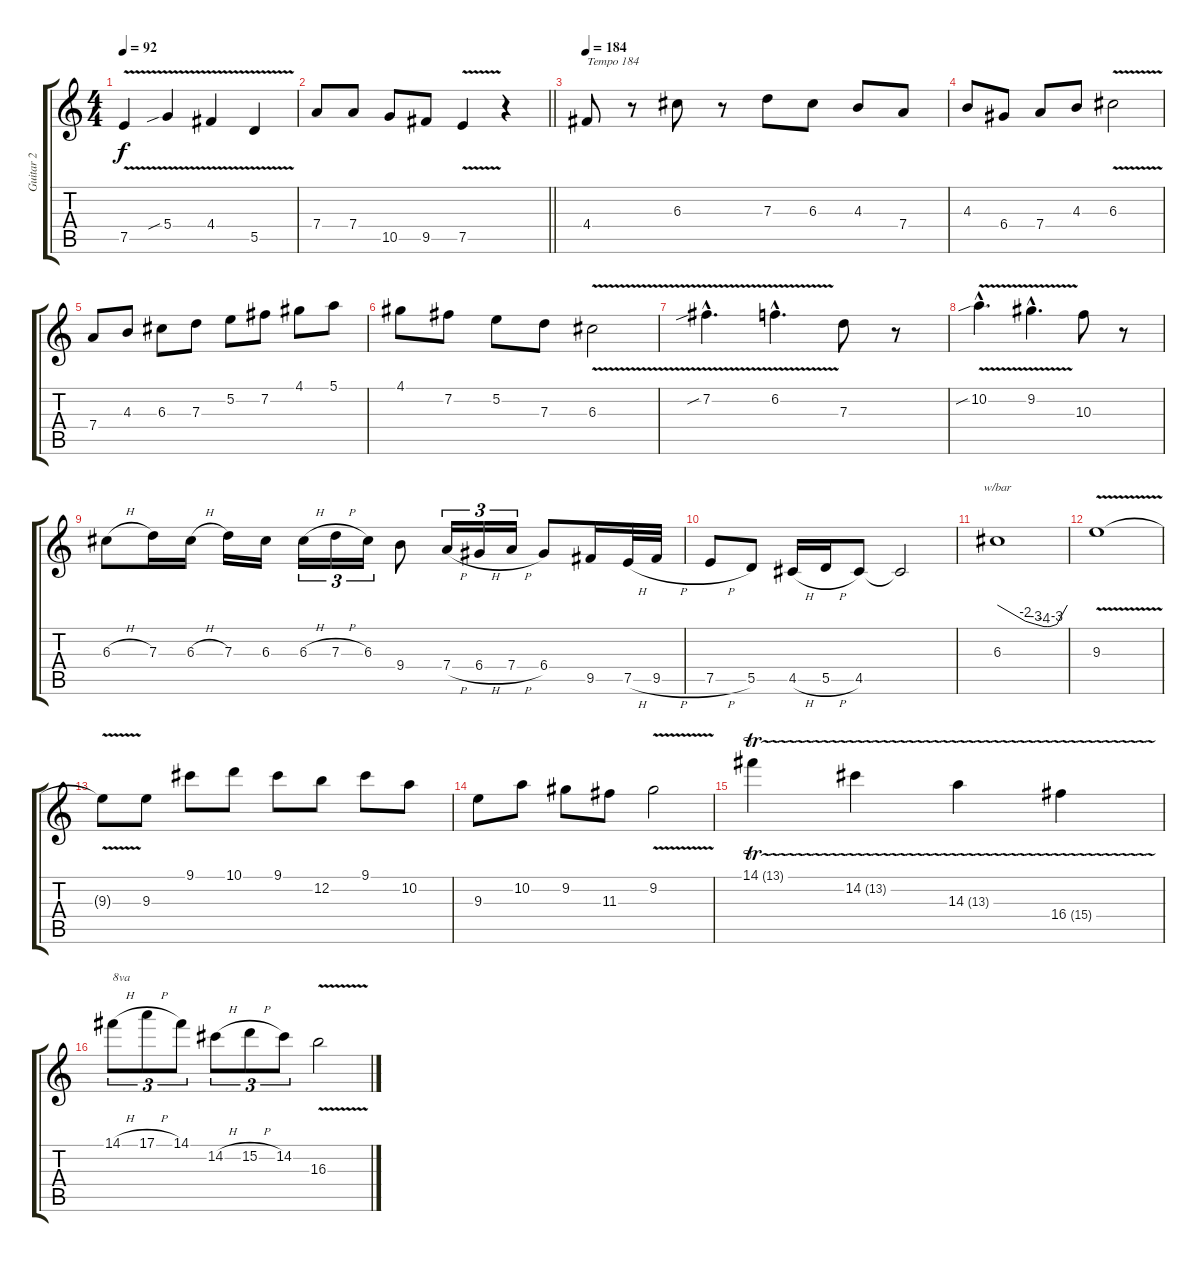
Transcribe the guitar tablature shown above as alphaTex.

\track ("Guitar 2" "Guitar 2") {instrument distortionguitar}
\staff {score tabs}
\tuning (E4 B3 G3 D3 A2 E2) {hide}
\ts (4 4)
\tempo 92
\clef g2
\ks c
7.5{v}.4{dy f} 5.4{v sib}.4 4.4{v}.4 5.5{v}.4 |
\barLineRight lightlight
7.4.8 7.4.8 10.5.8 9.5.8 7.5{v}.4 r.4 |
\tempo 184
4.4.8{txt "Tempo 184" volume 13} r.8 6.3.8 r.8 7.3.8 6.3.8 4.3.8 7.4.8 |
4.3.8 6.4.8 7.4.8 4.3.8 6.3{v}.2 |
7.4.8 4.3.8 6.3.8 7.3.8 5.2.8 7.2.8 4.1.8 5.1.8 |
4.1.8 7.2.8 5.2.8 7.3.8 6.3{v}.2 |
7.2{v sib hac}.4{d} 6.2{v hac}.4{d} 7.3.8 r.8 |
10.2{v sib hac}.4{d} 9.2{v hac}.4{d} 10.3.8 r.8 |
6.3{h}.8 7.3.16 6.3{h}.16 7.3.16 6.3.16 6.3{h}.16{tu (3 2)} 7.3{h}.16{tu (3 2)} 6.3.16{tu (3 2)} 9.4.8 7.4{h}.16{tu (3 2)} 6.4{h}.16{tu (3 2)} 7.4{h}.16{tu (3 2)} 6.4.8 9.5.16 7.5{h}.32 9.5{h}.32 |
7.5{h}.8 5.5.8 4.5{h}.16 5.5{h}.16 4.5.8 4.5{t}.2 |
6.3.1{tbe (custom default 0 0 24 -8 33 -12 40 -16 43 -16 45 -16 51 -12 60 0)} |
9.3{v}.1 |
9.3{t}.8 9.3.8 9.1.8 10.1.8 9.1.8 12.2.8 9.1.8 10.2.8 |
9.3.8 10.2.8 9.2.8 11.3.8 9.2{v}.2 |
14.1{tr (13 16)}.4 14.2{tr (13 16)}.4 14.3{tr (13 16)}.4 16.4{tr (15 16)}.4 |
14.1{h}.8{tu (3 2) txt "8va"} 17.1{h}.8{tu (3 2)} 14.1.8{tu (3 2)} 14.2{h}.8{tu (3 2)} 15.2{h}.8{tu (3 2)} 14.2.8{tu (3 2)} 16.3{v}.2
